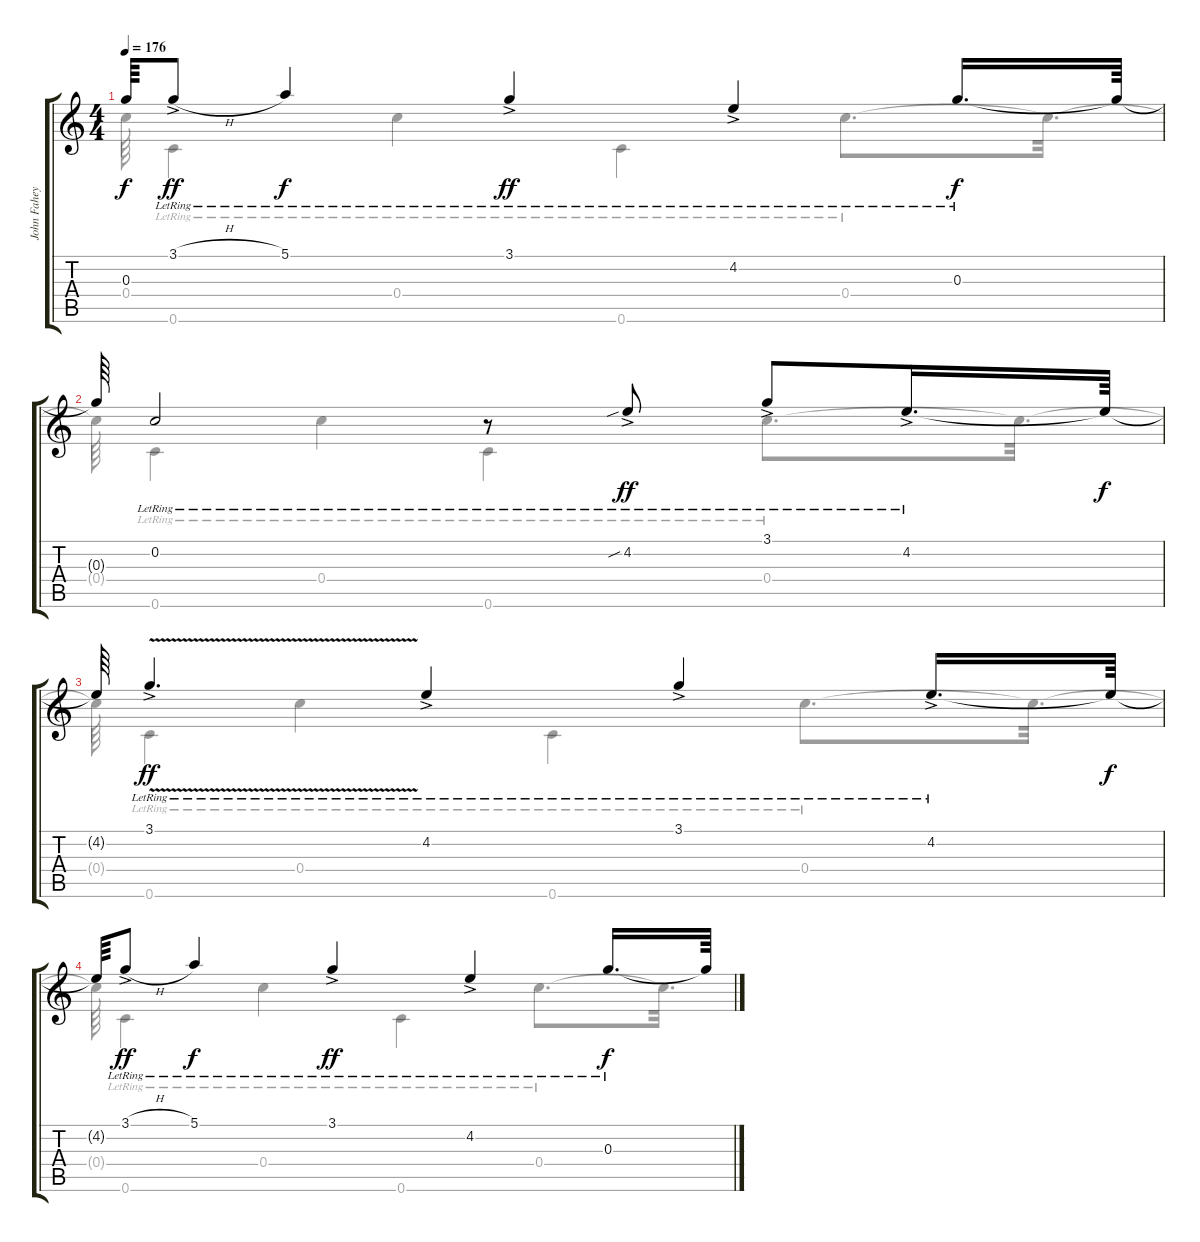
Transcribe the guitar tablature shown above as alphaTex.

\track ("John Fahey 12-String Guitar - High Cours" "John Fahey") {instrument acousticguitarsteel}
\staff {score tabs}
\tuning (E4 C4 G4 C4 G3 C3) {hide}
\voice
\ts (4 4)
\tempo 176
\clef g2
\ks c
0.3{t}.64{dy f} 3.1{h ac lr}.8{dy ff} 5.1{lr}.4{dy f} 3.1{ac lr}.4{dy ff} 4.2{ac lr}.4 0.3{lr}.16{d dy f} 0.3{t}.64 |
0.3{t}.64 0.2{lr}.2 r.8 4.2{sib ac lr}.8{dy ff} 3.1{ac lr}.8 4.2{ac lr}.16{d} 4.2{t}.64{dy f} |
4.2{t}.64 3.1{v ac lr}.4{d dy ff} 4.2{ac lr}.4 3.1{ac lr}.4 4.2{ac lr}.16{d} 4.2{t}.64{dy f} |
4.2{t}.64 3.1{h ac lr}.8{dy ff} 5.1{lr}.4{dy f} 3.1{ac lr}.4{dy ff} 4.2{ac lr}.4 0.3{lr}.16{d dy f} 0.3{t}.64
\voice
\clef g2
\ottava regular
\simile none
\ks c
0.4{t}.64{dy f} 0.6{lr}.4 0.4{lr}.4 0.6{lr}.4 0.4{lr}.8{d} 0.4{t}.32{d} |
0.4{t}.64 0.6{lr}.4 0.4{lr}.4 0.6{lr}.4 0.4{lr}.8{d} 0.4{t}.32{d} |
0.4{t}.64 0.6{lr}.4 0.4{lr}.4 0.6{lr}.4 0.4{lr}.8{d} 0.4{t}.32{d} |
0.4{t}.64 0.6{lr}.4 0.4{lr}.4 0.6{lr}.4 0.4{lr}.8{d} 0.4{t}.32{d}
